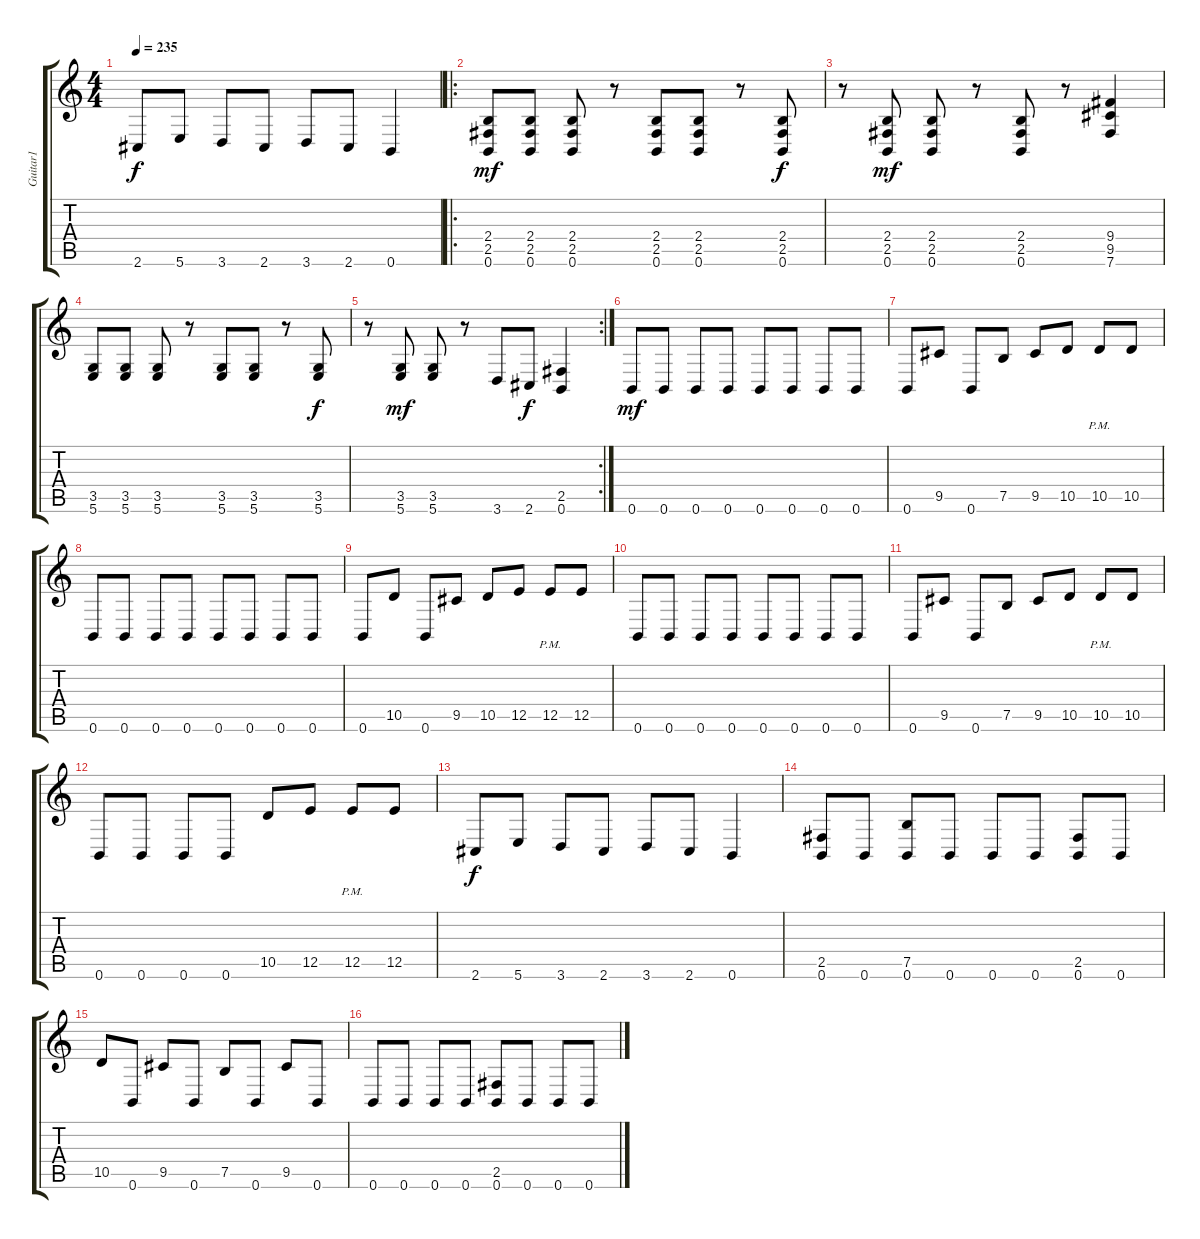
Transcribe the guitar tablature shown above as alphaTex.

\track ("Guitar1" "Guitar1") {instrument distortionguitar}
\staff {score tabs}
\tuning (B3 Gb3 D3 A2 E2 B1) {hide}
\ts (4 4)
\tempo 235
\clef g2
\ks c
2.6.8{dy f} 5.6.8 3.6.8 2.6.8 3.6.8 2.6.8 0.6.4 |
\ro
(2.4 2.5 0.6).8{dy mf} (2.4 2.5 0.6).8 (2.4 2.5 0.6).8 r.8 (2.4 2.5 0.6).8 (2.4 2.5 0.6).8 r.8 (2.4 2.5 0.6).8{dy f} |
r.8 (2.4 2.5 0.6).8{dy mf} (2.4 2.5 0.6).8 r.8 (2.4 2.5 0.6).8 r.8 (9.4 9.5 7.6).4 |
(3.5 5.6).8 (3.5 5.6).8 (3.5 5.6).8 r.8 (3.5 5.6).8 (3.5 5.6).8 r.8 (3.5 5.6).8{dy f} |
\rc 2
r.8 (3.5 5.6).8{dy mf} (3.5 5.6).8 r.8 3.6.8 2.6.8{dy f} (2.5 0.6).4 |
0.6.8{dy mf} 0.6.8 0.6.8 0.6.8 0.6.8 0.6.8 0.6.8 0.6.8 |
0.6.8 9.5.8 0.6.8 7.5.8 9.5.8 10.5.8 10.5{pm}.8 10.5.8 |
0.6.8 0.6.8 0.6.8 0.6.8 0.6.8 0.6.8 0.6.8 0.6.8 |
0.6.8 10.5.8 0.6.8 9.5.8 10.5.8 12.5.8 12.5{pm}.8 12.5.8 |
0.6.8 0.6.8 0.6.8 0.6.8 0.6.8 0.6.8 0.6.8 0.6.8 |
0.6.8 9.5.8 0.6.8 7.5.8 9.5.8 10.5.8 10.5{pm}.8 10.5.8 |
0.6.8 0.6.8 0.6.8 0.6.8 10.5.8 12.5.8 12.5{pm}.8 12.5.8 |
2.6.8{dy f} 5.6.8 3.6.8 2.6.8 3.6.8 2.6.8 0.6.4 |
(2.5 0.6).8 0.6.8 (7.5 0.6).8 0.6.8 0.6.8 0.6.8 (2.5 0.6).8 0.6.8 |
10.5.8 0.6.8 9.5.8 0.6.8 7.5.8 0.6.8 9.5.8 0.6.8 |
0.6.8 0.6.8 0.6.8 0.6.8 (2.5 0.6).8 0.6.8 0.6.8 0.6.8
